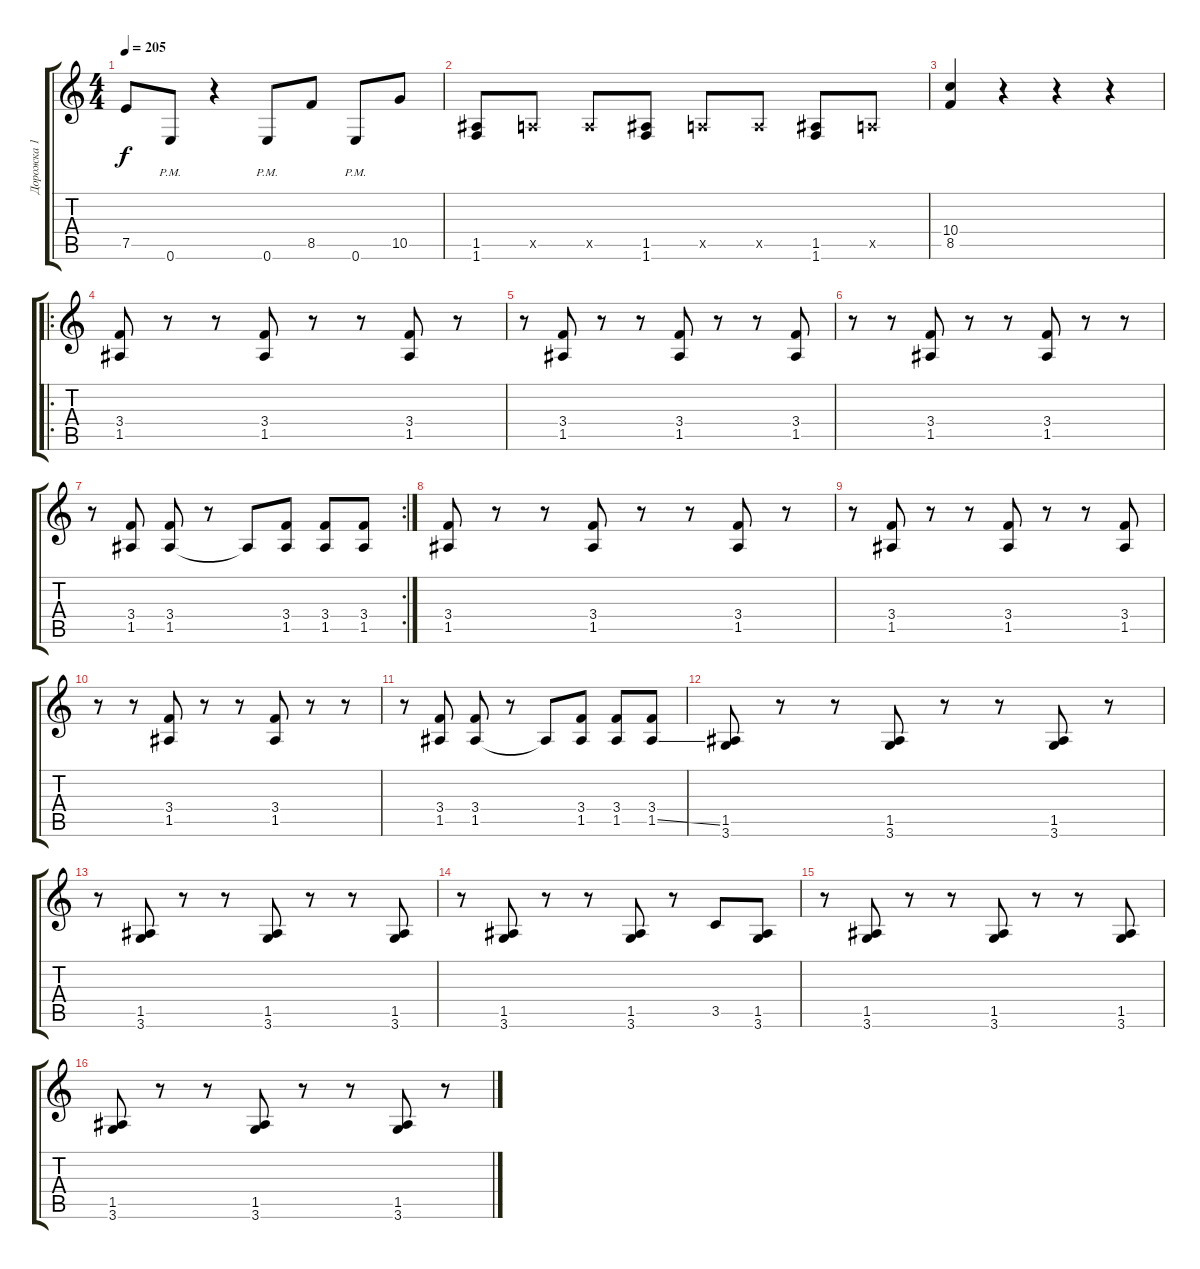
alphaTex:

\track ("Дорожка 1" "Дорожка 1") {instrument distortionguitar}
\staff {score tabs}
\tuning (E4 B3 G3 D3 A2 E2) {hide}
\ts (4 4)
\tempo 205
\clef g2
\ks c
7.5.8{dy f} 0.6{pm}.8 r.4 0.6{pm}.8 8.5.8 0.6{pm}.8 10.5.8 |
(1.5 1.6).8 0.5{x}.8 0.5{x}.8 (1.5 1.6).8 0.5{x}.8 0.5{x}.8 (1.5 1.6).8 0.5{x}.8 |
(10.4 8.5).4 r.4 r.4 r.4 |
\ro
(3.4 1.5).8 r.8 r.8 (3.4 1.5).8 r.8 r.8 (3.4 1.5).8 r.8 |
r.8 (3.4 1.5).8 r.8 r.8 (3.4 1.5).8 r.8 r.8 (3.4 1.5).8 |
r.8 r.8 (3.4 1.5).8 r.8 r.8 (3.4 1.5).8 r.8 r.8 |
\rc 2
r.8 (3.4 1.5).8 (3.4 1.5).8 r.8 1.5{t}.8 (3.4 1.5).8 (3.4 1.5).8 (3.4 1.5).8 |
(3.4 1.5).8 r.8 r.8 (3.4 1.5).8 r.8 r.8 (3.4 1.5).8 r.8 |
r.8 (3.4 1.5).8 r.8 r.8 (3.4 1.5).8 r.8 r.8 (3.4 1.5).8 |
r.8 r.8 (3.4 1.5).8 r.8 r.8 (3.4 1.5).8 r.8 r.8 |
r.8 (3.4 1.5).8 (3.4 1.5).8 r.8 1.5{t}.8 (3.4 1.5).8 (3.4 1.5).8 (3.4 1.5{ss}).8 |
(1.5 3.6).8 r.8 r.8 (1.5 3.6).8 r.8 r.8 (1.5 3.6).8 r.8 |
r.8 (1.5 3.6).8 r.8 r.8 (1.5 3.6).8 r.8 r.8 (1.5 3.6).8 |
r.8 (1.5 3.6).8 r.8 r.8 (1.5 3.6).8 r.8 3.5.8 (1.5 3.6).8 |
r.8 (1.5 3.6).8 r.8 r.8 (1.5 3.6).8 r.8 r.8 (1.5 3.6).8 |
(1.5 3.6).8 r.8 r.8 (1.5 3.6).8 r.8 r.8 (1.5 3.6).8 r.8
